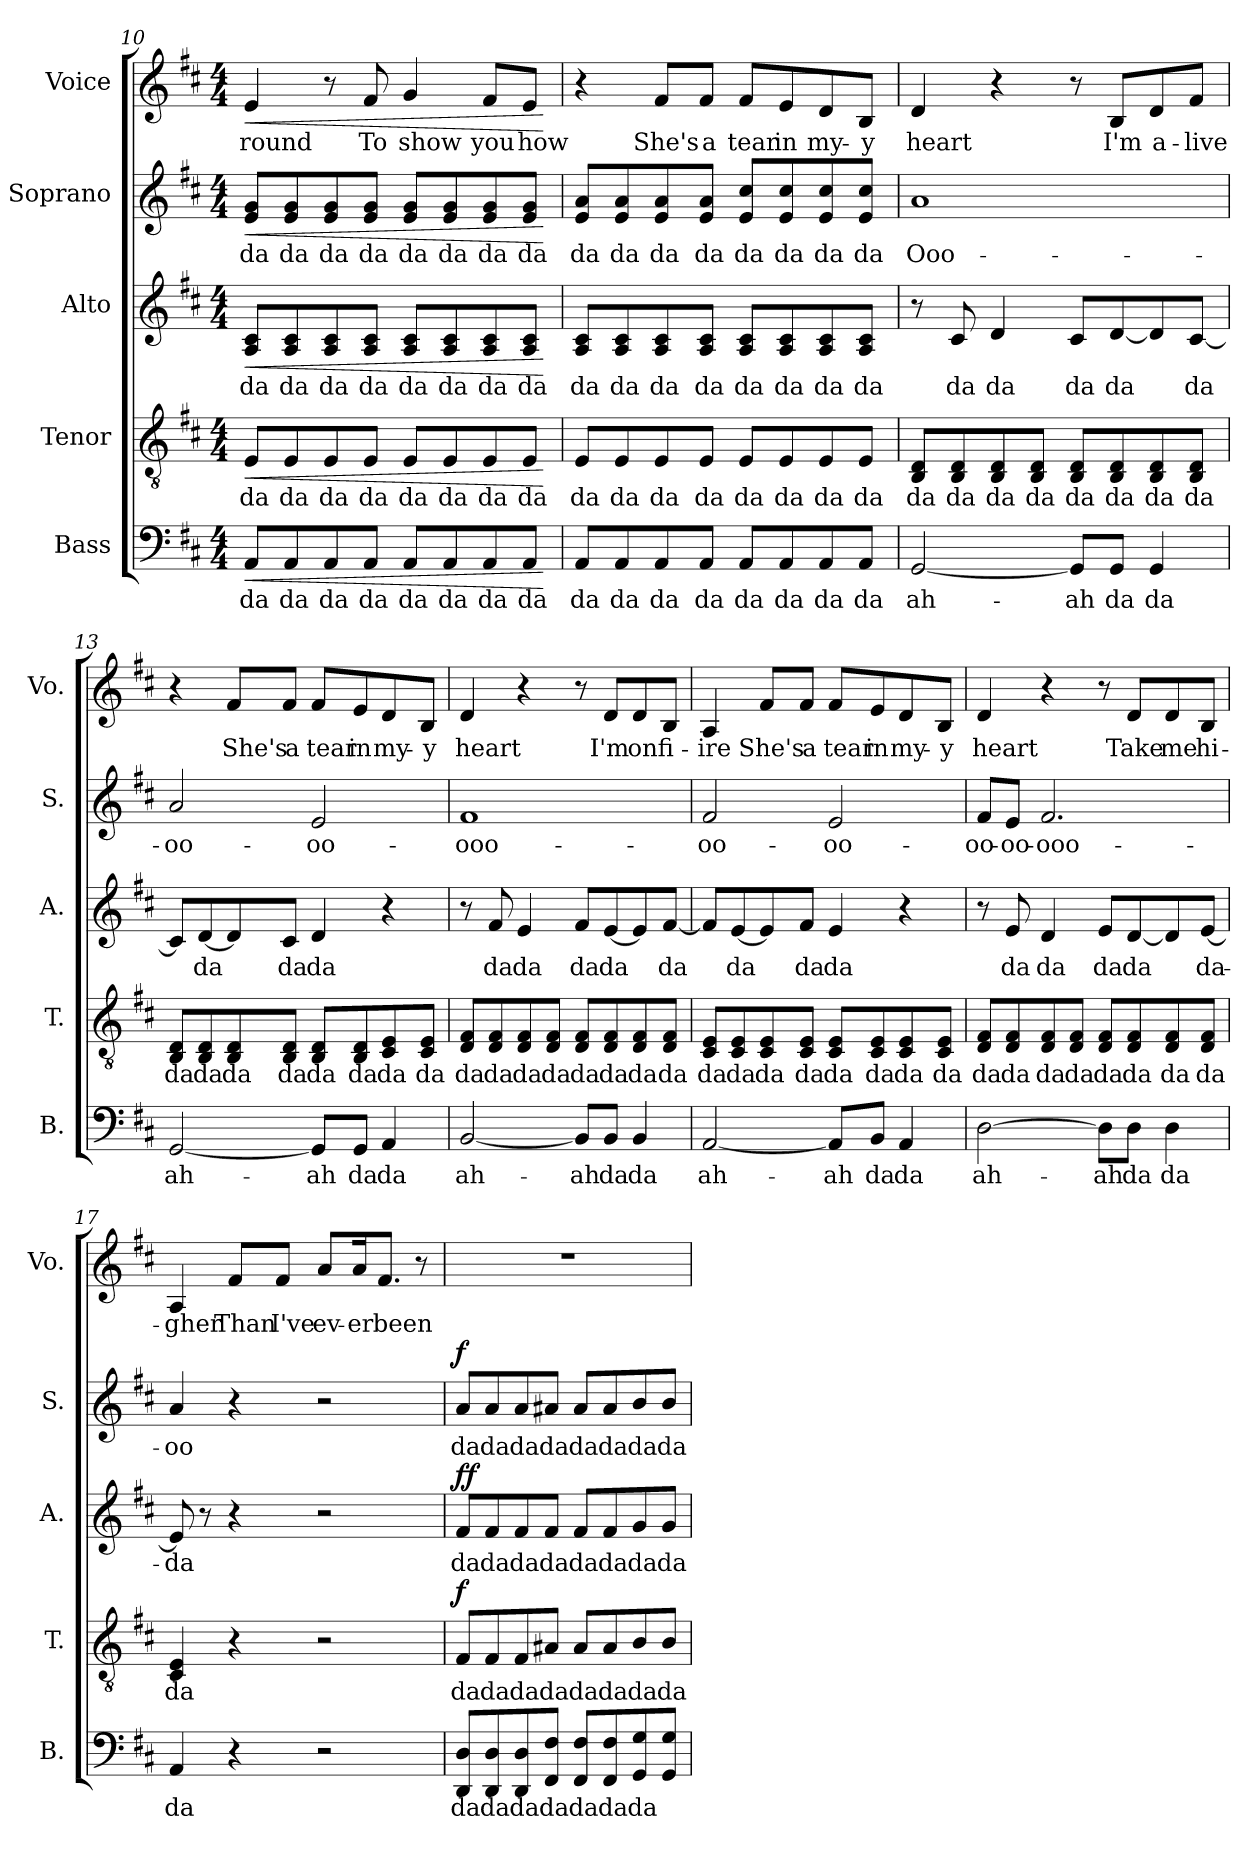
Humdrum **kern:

**kern	**text	**dynam	**kern	**text	**dynam	**kern	**text	**dynam	**kern	**text	**dynam	**kern	**text	**dynam
*part5	*part5	*part5	*part4	*part4	*part4	*part3	*part3	*part3	*part2	*part2	*part2	*part1	*part1	*part1
*staff5	*staff5	*staff5	*staff4	*staff4	*staff4	*staff3	*staff3	*staff3	*staff2	*staff2	*staff2	*staff1	*staff1	*staff1
*I"Bass	*	*	*I"Tenor	*	*	*I"Alto	*	*	*I"Soprano	*	*	*I"Voice	*	*
*I'B.	*	*	*I'T.	*	*	*I'A.	*	*	*I'S.	*	*	*I'Vo.	*	*
*clefF4	*	*	*clefGv2	*	*	*clefG2	*	*	*clefG2	*	*	*clefG2	*	*
*k[f#c#]	*	*	*k[f#c#]	*	*	*k[f#c#]	*	*	*k[f#c#]	*	*	*k[f#c#]	*	*
*M4/4	*	*	*M4/4	*	*	*M4/4	*	*	*M4/4	*	*	*M4/4	*	*
=10	=10	=10	=10	=10	=10	=10	=10	=10	=10	=10	=10	=10	=10	=10
!	!LO:LY:b	!LO:HP:b	!	!LO:LY:b	!LO:HP:b	!	!LO:LY:b	!LO:HP:b	!	!LO:LY:b	!LO:HP:b	!	!LO:LY:b	!LO:HP:b
8AA/L	da	<	8E/L	da	<	8A/ 8c#/L	da	<	8e/ 8g/L	da	<	4e/	-round	<
!	!LO:LY:b	!	!	!LO:LY:b	!	!	!LO:LY:b	!	!	!LO:LY:b	!	!	!	!
8AA/	da	.	8E/	da	.	8A/ 8c#/	da	.	8e/ 8g/	da	.	.	.	.
!	!LO:LY:b	!	!	!LO:LY:b	!	!	!LO:LY:b	!	!	!LO:LY:b	!	!	!	!
8AA/	da	.	8E/	da	.	8A/ 8c#/	da	.	8e/ 8g/	da	.	8r	.	.
!	!LO:LY:b	!	!	!LO:LY:b	!	!	!LO:LY:b	!	!	!LO:LY:b	!	!	!LO:LY:b	!
8AA/J	da	.	8E/J	da	.	8A/ 8c#/J	da	.	8e/ 8g/J	da	.	8f#/	To	.
!	!LO:LY:b	!	!	!LO:LY:b	!	!	!LO:LY:b	!	!	!LO:LY:b	!	!	!LO:LY:b	!
8AA/L	da	.	8E/L	da	.	8A/ 8c#/L	da	.	8e/ 8g/L	da	.	4g/	show	.
!	!LO:LY:b	!	!	!LO:LY:b	!	!	!LO:LY:b	!	!	!LO:LY:b	!	!	!	!
8AA/	da	.	8E/	da	.	8A/ 8c#/	da	.	8e/ 8g/	da	.	.	.	.
!	!LO:LY:b	!	!	!LO:LY:b	!	!	!LO:LY:b	!	!	!LO:LY:b	!	!	!LO:LY:b	!
8AA/	da	.	8E/	da	.	8A/ 8c#/	da	.	8e/ 8g/	da	.	8f#/L	you	.
!	!LO:LY:b	!	!	!LO:LY:b	!	!	!LO:LY:b	!	!	!LO:LY:b	!	!	!LO:LY:b	!
8AA/J	da	.	8E/J	da	.	8A/ 8c#/J	da	.	8e/ 8g/J	da	.	8e/J	how	.
.	.	[	.	.	[	.	.	[	.	.	[	.	.	[
!!LO:PB:g=z
=11	=11	=11	=11	=11	=11	=11	=11	=11	=11	=11	=11	=11	=11	=11
!	!LO:LY:b	!	!	!LO:LY:b	!	!	!LO:LY:b	!	!	!LO:LY:b	!	!	!	!
8AA/L	da	.	8E/L	da	.	8A/ 8c#/L	da	.	8e/ 8a/L	da	.	4r	.	.
!	!LO:LY:b	!	!	!LO:LY:b	!	!	!LO:LY:b	!	!	!LO:LY:b	!	!	!	!
8AA/	da	.	8E/	da	.	8A/ 8c#/	da	.	8e/ 8a/	da	.	.	.	.
!	!LO:LY:b	!	!	!LO:LY:b	!	!	!LO:LY:b	!	!	!LO:LY:b	!	!	!LO:LY:b	!
8AA/	da	.	8E/	da	.	8A/ 8c#/	da	.	8e/ 8a/	da	.	8f#/L	She's	.
!	!LO:LY:b	!	!	!LO:LY:b	!	!	!LO:LY:b	!	!	!LO:LY:b	!	!	!LO:LY:b	!
8AA/J	da	.	8E/J	da	.	8A/ 8c#/J	da	.	8e/ 8a/J	da	.	8f#/J	a	.
!	!LO:LY:b	!	!	!LO:LY:b	!	!	!LO:LY:b	!	!	!LO:LY:b	!	!	!LO:LY:b	!
8AA/L	da	.	8E/L	da	.	8A/ 8c#/L	da	.	8e/ 8cc#/L	da	.	8f#/L	tear	.
!	!LO:LY:b	!	!	!LO:LY:b	!	!	!LO:LY:b	!	!	!LO:LY:b	!	!	!LO:LY:b	!
8AA/	da	.	8E/	da	.	8A/ 8c#/	da	.	8e/ 8cc#/	da	.	8e/	in	.
!	!LO:LY:b	!	!	!LO:LY:b	!	!	!LO:LY:b	!	!	!LO:LY:b	!	!	!LO:LY:b	!
8AA/	da	.	8E/	da	.	8A/ 8c#/	da	.	8e/ 8cc#/	da	.	8d/	my-	.
!	!LO:LY:b	!	!	!LO:LY:b	!	!	!LO:LY:b	!	!	!LO:LY:b	!	!	!LO:LY:b	!
8AA/J	da	.	8E/J	da	.	8A/ 8c#/J	da	.	8e/ 8cc#/J	da	.	8B/J	-y	.
=12	=12	=12	=12	=12	=12	=12	=12	=12	=12	=12	=12	=12	=12	=12
!	!LO:LY:b	!	!	!LO:LY:b	!	!	!	!	!	!LO:LY:b	!	!	!LO:LY:b	!
[2GG/	ah-	.	8BB/ 8D/L	da	.	8r	.	.	1a	Ooo-	.	4d/	heart	.
!	!	!	!	!LO:LY:b	!	!	!LO:LY:b	!	!	!	!	!	!	!
.	.	.	8BB/ 8D/	da	.	8c#/	da	.	.	.	.	.	.	.
!	!	!	!	!LO:LY:b	!	!	!LO:LY:b	!	!	!	!	!	!	!
.	.	.	8BB/ 8D/	da	.	4d/	da	.	.	.	.	4r	.	.
!	!	!	!	!LO:LY:b	!	!	!	!	!	!	!	!	!	!
.	.	.	8BB/ 8D/J	da	.	.	.	.	.	.	.	.	.	.
!	!LO:LY:b	!	!	!LO:LY:b	!	!	!LO:LY:b	!	!	!	!	!	!	!
8GG/L]	-ah	.	8BB/ 8D/L	da	.	8c#/L	da	.	.	.	.	8r	.	.
!	!LO:LY:b	!	!	!LO:LY:b	!	!	!LO:LY:b	!	!	!	!	!	!LO:LY:b	!
8GG/J	da	.	8BB/ 8D/	da	.	[8d/	da	.	.	.	.	8B/L	I'm	.
!	!LO:LY:b	!	!	!LO:LY:b	!	!	!	!	!	!	!	!	!LO:LY:b	!
4GG/	da	.	8BB/ 8D/	da	.	8d/]	.	.	.	.	.	8d/	a-	.
!	!	!	!	!LO:LY:b	!	!	!LO:LY:b	!	!	!	!	!	!LO:LY:b	!
.	.	.	8BB/ 8D/J	da	.	[8c#/J	da	.	.	.	.	8f#/J	-live	.
=13	=13	=13	=13	=13	=13	=13	=13	=13	=13	=13	=13	=13	=13	=13
!	!LO:LY:b	!	!	!LO:LY:b	!	!	!	!	!	!LO:LY:b	!	!	!	!
[2GG/	ah-	.	8BB/ 8D/L	da	.	8c#/L]	.	.	2a/	-oo-	.	4r	.	.
!	!	!	!	!LO:LY:b	!	!	!LO:LY:b	!	!	!	!	!	!	!
.	.	.	8BB/ 8D/	da	.	[8d/	da	.	.	.	.	.	.	.
!	!	!	!	!LO:LY:b	!	!	!	!	!	!	!	!	!LO:LY:b	!
.	.	.	8BB/ 8D/	da	.	8d/]	.	.	.	.	.	8f#/L	She's	.
!	!	!	!	!LO:LY:b	!	!	!LO:LY:b	!	!	!	!	!	!LO:LY:b	!
.	.	.	8BB/ 8D/J	da	.	8c#/J	da	.	.	.	.	8f#/J	a	.
!	!LO:LY:b	!	!	!LO:LY:b	!	!	!LO:LY:b	!	!	!LO:LY:b	!	!	!LO:LY:b	!
8GG/L]	-ah	.	8BB/ 8D/L	da	.	4d/	da	.	2e/	-oo-	.	8f#/L	tear	.
!	!LO:LY:b	!	!	!LO:LY:b	!	!	!	!	!	!	!	!	!LO:LY:b	!
8GG/J	da	.	8BB/ 8D/	da	.	.	.	.	.	.	.	8e/	in	.
!	!LO:LY:b	!	!	!LO:LY:b	!	!	!	!	!	!	!	!	!LO:LY:b	!
4AA/	da	.	8C#/ 8E/	da	.	4r	.	.	.	.	.	8d/	my-	.
!	!	!	!	!LO:LY:b	!	!	!	!	!	!	!	!	!LO:LY:b	!
.	.	.	8C#/ 8E/J	da	.	.	.	.	.	.	.	8B/J	-y	.
!!LO:LB:g=z
=14	=14	=14	=14	=14	=14	=14	=14	=14	=14	=14	=14	=14	=14	=14
!	!LO:LY:b	!	!	!LO:LY:b	!	!	!	!	!	!LO:LY:b	!	!	!LO:LY:b	!
[2BB/	ah-	.	8D/ 8F#/L	da	.	8r	.	.	1f#	-ooo-	.	4d/	heart	.
!	!	!	!	!LO:LY:b	!	!	!LO:LY:b	!	!	!	!	!	!	!
.	.	.	8D/ 8F#/	da	.	8f#/	da	.	.	.	.	.	.	.
!	!	!	!	!LO:LY:b	!	!	!LO:LY:b	!	!	!	!	!	!	!
.	.	.	8D/ 8F#/	da	.	4e/	da	.	.	.	.	4r	.	.
!	!	!	!	!LO:LY:b	!	!	!	!	!	!	!	!	!	!
.	.	.	8D/ 8F#/J	da	.	.	.	.	.	.	.	.	.	.
!	!LO:LY:b	!	!	!LO:LY:b	!	!	!LO:LY:b	!	!	!	!	!	!	!
8BB/L]	-ah	.	8D/ 8F#/L	da	.	8f#/L	da	.	.	.	.	8r	.	.
!	!LO:LY:b	!	!	!LO:LY:b	!	!	!LO:LY:b	!	!	!	!	!	!LO:LY:b	!
8BB/J	da	.	8D/ 8F#/	da	.	[8e/	da	.	.	.	.	8d/L	I'm	.
!	!LO:LY:b	!	!	!LO:LY:b	!	!	!	!	!	!	!	!	!LO:LY:b	!
4BB/	da	.	8D/ 8F#/	da	.	8e/]	.	.	.	.	.	8d/	on	.
!	!	!	!	!LO:LY:b	!	!	!LO:LY:b	!	!	!	!	!	!LO:LY:b	!
.	.	.	8D/ 8F#/J	da	.	[8f#/J	da	.	.	.	.	8B/J	fi-	.
=15	=15	=15	=15	=15	=15	=15	=15	=15	=15	=15	=15	=15	=15	=15
!	!LO:LY:b	!	!	!LO:LY:b	!	!	!	!	!	!LO:LY:b	!	!	!LO:LY:b	!
[2AA/	ah-	.	8C#/ 8E/L	da	.	8f#/L]	.	.	2f#/	-oo-	.	4A/	-ire	.
!	!	!	!	!LO:LY:b	!	!	!LO:LY:b	!	!	!	!	!	!	!
.	.	.	8C#/ 8E/	da	.	[8e/	da	.	.	.	.	.	.	.
!	!	!	!	!LO:LY:b	!	!	!	!	!	!	!	!	!LO:LY:b	!
.	.	.	8C#/ 8E/	da	.	8e/]	.	.	.	.	.	8f#/L	She's	.
!	!	!	!	!LO:LY:b	!	!	!LO:LY:b	!	!	!	!	!	!LO:LY:b	!
.	.	.	8C#/ 8E/J	da	.	8f#/J	da	.	.	.	.	8f#/J	a	.
!	!LO:LY:b	!	!	!LO:LY:b	!	!	!LO:LY:b	!	!	!LO:LY:b	!	!	!LO:LY:b	!
8AA/L]	-ah	.	8C#/ 8E/L	da	.	4e/	da	.	2e/	-oo-	.	8f#/L	tear	.
!	!LO:LY:b	!	!	!LO:LY:b	!	!	!	!	!	!	!	!	!LO:LY:b	!
8BB/J	da	.	8C#/ 8E/	da	.	.	.	.	.	.	.	8e/	in	.
!	!LO:LY:b	!	!	!LO:LY:b	!	!	!	!	!	!	!	!	!LO:LY:b	!
4AA/	da	.	8C#/ 8E/	da	.	4r	.	.	.	.	.	8d/	my-	.
!	!	!	!	!LO:LY:b	!	!	!	!	!	!	!	!	!LO:LY:b	!
.	.	.	8C#/ 8E/J	da	.	.	.	.	.	.	.	8B/J	-y	.
=16	=16	=16	=16	=16	=16	=16	=16	=16	=16	=16	=16	=16	=16	=16
!	!LO:LY:b	!	!	!LO:LY:b	!	!	!	!	!	!LO:LY:b	!	!	!LO:LY:b	!
[2D\	ah-	.	8D/ 8F#/L	da	.	8r	.	.	8f#/L	-oo-	.	4d/	heart	.
!	!	!	!	!LO:LY:b	!	!	!LO:LY:b	!	!	!LO:LY:b	!	!	!	!
.	.	.	8D/ 8F#/	da	.	8e/	da	.	8e/J	-oo-	.	.	.	.
!	!	!	!	!LO:LY:b	!	!	!LO:LY:b	!	!	!LO:LY:b	!	!	!	!
.	.	.	8D/ 8F#/	da	.	4d/	da	.	2.f#/	-ooo-	.	4r	.	.
!	!	!	!	!LO:LY:b	!	!	!	!	!	!	!	!	!	!
.	.	.	8D/ 8F#/J	da	.	.	.	.	.	.	.	.	.	.
!	!LO:LY:b	!	!	!LO:LY:b	!	!	!LO:LY:b	!	!	!	!	!	!	!
8D\L]	-ah	.	8D/ 8F#/L	da	.	8e/L	da	.	.	.	.	8r	.	.
!	!LO:LY:b	!	!	!LO:LY:b	!	!	!LO:LY:b	!	!	!	!	!	!LO:LY:b	!
8D\J	da	.	8D/ 8F#/	da	.	[8d/	da	.	.	.	.	8d/L	Take	.
!	!LO:LY:b	!	!	!LO:LY:b	!	!	!	!	!	!	!	!	!LO:LY:b	!
4D\	da	.	8D/ 8F#/	da	.	8d/]	.	.	.	.	.	8d/	me	.
!	!	!	!	!LO:LY:b	!	!	!LO:LY:b	!	!	!	!	!	!LO:LY:b	!
.	.	.	8D/ 8F#/J	da	.	[8e/J	da-	.	.	.	.	8B/J	hi-	.
!!LO:PB:g=z
=17	=17	=17	=17	=17	=17	=17	=17	=17	=17	=17	=17	=17	=17	=17
!	!LO:LY:b	!	!	!LO:LY:b	!	!	!LO:LY:b	!	!	!LO:LY:b	!	!	!LO:LY:b	!
4AA/	da	.	4C#/ 4E/	da	.	8e/]	-da	.	4a/	-oo	.	4A/	-gher	.
.	.	.	.	.	.	8r	.	.	.	.	.	.	.	.
!	!	!	!	!	!	!	!	!	!	!	!	!	!LO:LY:b	!
4r	.	.	4r	.	.	4r	.	.	4r	.	.	8f#/L	Than	.
!	!	!	!	!	!	!	!	!	!	!	!	!	!LO:LY:b	!
.	.	.	.	.	.	.	.	.	.	.	.	8f#/J	I've	.
!	!	!	!	!	!	!	!	!	!	!	!	!	!LO:LY:b	!
2r	.	.	2r	.	.	2r	.	.	2r	.	.	8a/L	ev-	.
!	!	!	!	!	!	!	!	!	!	!	!	!	!LO:LY:b	!
.	.	.	.	.	.	.	.	.	.	.	.	16a/K	-er	.
!	!	!	!	!	!	!	!	!	!	!	!	!	!LO:LY:b	!
.	.	.	.	.	.	.	.	.	.	.	.	8.f#/J	been	.
.	.	.	.	.	.	.	.	.	.	.	.	8r	.	.
=18	=18	=18	=18	=18	=18	=18	=18	=18	=18	=18	=18	=18	=18	=18
!	!LO:LY:b	!	!	!LO:LY:b	!LO:DY:b	!	!LO:LY:b	!LO:DY:b	!	!LO:LY:b	!	!	!	!
!	!	!	!	!	!	!	!	!LO:DY:n=1:b	!	!	!LO:DY:b	!	!	!
8DD/ 8D/L	da	.	8F#/L	da	f	8f#/L	da	f f	8a/L	da	f	1r	.	.
!	!LO:LY:b	!	!	!LO:LY:b	!	!	!LO:LY:b	!	!	!LO:LY:b	!	!	!	!
8DD/ 8D/	da	.	8F#/	da	.	8f#/	da	.	8a/	da	.	.	.	.
!	!LO:LY:b	!	!	!LO:LY:b	!	!	!LO:LY:b	!	!	!LO:LY:b	!	!	!	!
8DD/ 8D/	da	.	8F#/	da	.	8f#/	da	.	8a/	da	.	.	.	.
!	!LO:LY:b	!	!	!LO:LY:b	!	!	!LO:LY:b	!	!	!LO:LY:b	!	!	!	!
8FF#/ 8F#/J	da	.	8A#X/J	da	.	8f#/J	da	.	8a#X/J	da	.	.	.	.
!	!LO:LY:b	!	!	!LO:LY:b	!	!	!LO:LY:b	!	!	!LO:LY:b	!	!	!	!
8FF#/ 8F#/L	da	.	8A#/L	da	.	8f#/L	da	.	8a#/L	da	.	.	.	.
!	!LO:LY:b	!	!	!LO:LY:b	!	!	!LO:LY:b	!	!	!LO:LY:b	!	!	!	!
8FF#/ 8F#/	da	.	8A#/	da	.	8f#/	da	.	8a#/	da	.	.	.	.
!	!LO:LY:b	!	!	!LO:LY:b	!	!	!LO:LY:b	!	!	!LO:LY:b	!	!	!	!
8GG/ 8G/	da	.	8B/	da	.	8g/	da	.	8b/	da	.	.	.	.
!	!	!	!	!LO:LY:b	!	!	!LO:LY:b	!	!	!LO:LY:b	!	!	!	!
8GG/ 8G/J	.	.	8B/J	da	.	8g/J	da	.	8b/J	da	.	.	.	.
=	=	=	=	=	=	=	=	=	=	=	=	=	=	=
*-	*-	*-	*-	*-	*-	*-	*-	*-	*-	*-	*-	*-	*-	*-
